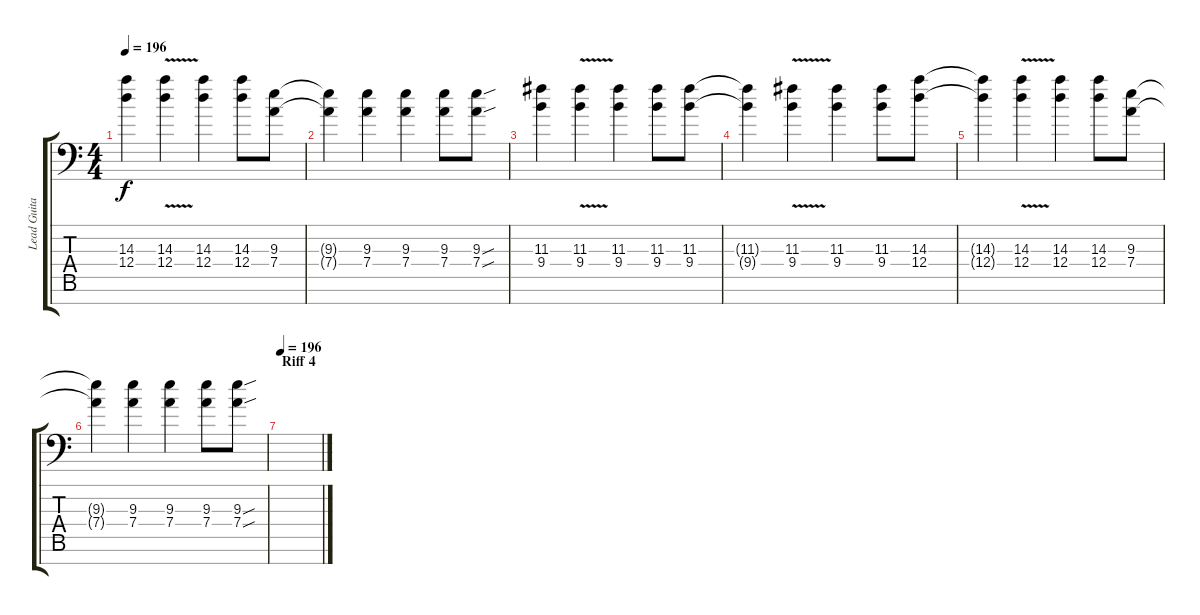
\track ("Lead Guitar" "Lead Guita") {instrument distortionguitar}
\staff {score tabs}
\tuning (E4 B3 G3 D3 A2 E2 C-1) {hide}
\ts (4 4)
\tempo 196
\clef f4
\ks c
(14.3{t} 12.4{t}).4{dy f} (14.3{v} 12.4).4 (14.3 12.4).4 (14.3 12.4).8 (9.3 7.4).8 |
(9.3{t} 7.4{t}).4 (9.3 7.4).4 (9.3 7.4).4 (9.3 7.4).8 (9.3{sou} 7.4{sou}).8 |
(11.3 9.4).4 (11.3{v} 9.4{v}).4 (11.3 9.4).4 (11.3 9.4).8 (11.3 9.4).8 |
(11.3{t} 9.4{t}).4 (11.3{v} 9.4{v}).4 (11.3 9.4).4 (11.3 9.4).8 (14.3 12.4).8 |
(14.3{t} 12.4{t}).4 (14.3{v} 12.4).4 (14.3 12.4).4 (14.3 12.4).8 (9.3 7.4).8 |
(9.3{t} 7.4{t}).4 (9.3 7.4).4 (9.3 7.4).4 (9.3 7.4).8 (9.3{sou} 7.4{sou}).8 |
\section ("" "Riff 4")
\tempo 196
